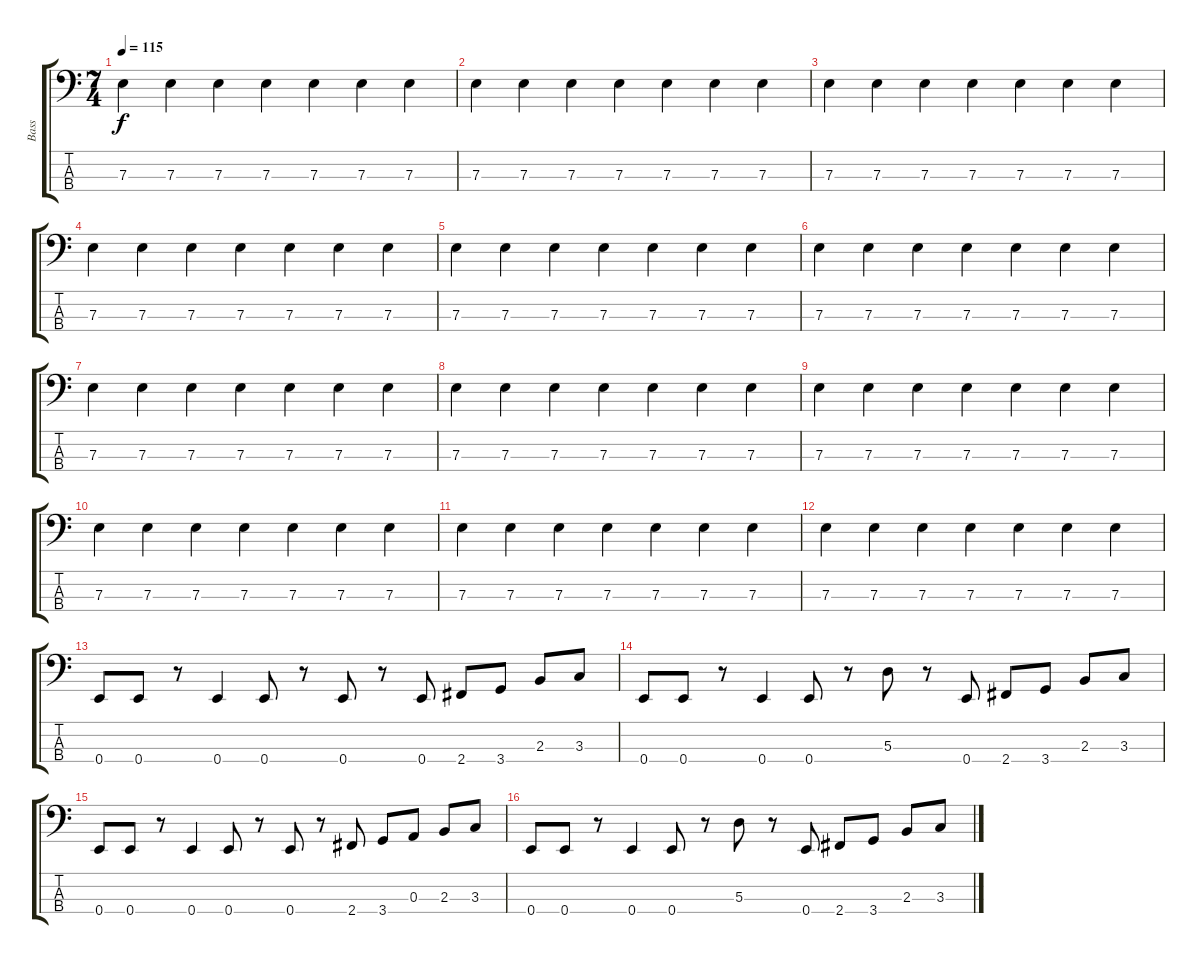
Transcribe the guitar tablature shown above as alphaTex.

\track ("Bass" "Bass") {instrument electricbassfinger}
\staff {score tabs}
\tuning (G2 D2 A1 E1) {hide}
\ts (7 4)
\tempo 115
\clef f4
\ks c
7.3.4{dy f instrument electricbassfinger} 7.3.4 7.3.4 7.3.4 7.3.4 7.3.4 7.3.4 |
7.3.4 7.3.4 7.3.4 7.3.4 7.3.4 7.3.4 7.3.4 |
7.3.4 7.3.4 7.3.4 7.3.4 7.3.4 7.3.4 7.3.4 |
7.3.4 7.3.4 7.3.4 7.3.4 7.3.4 7.3.4 7.3.4 |
7.3.4 7.3.4 7.3.4 7.3.4 7.3.4 7.3.4 7.3.4 |
7.3.4 7.3.4 7.3.4 7.3.4 7.3.4 7.3.4 7.3.4 |
7.3.4 7.3.4 7.3.4 7.3.4 7.3.4 7.3.4 7.3.4 |
7.3.4 7.3.4 7.3.4 7.3.4 7.3.4 7.3.4 7.3.4 |
7.3.4 7.3.4 7.3.4 7.3.4 7.3.4 7.3.4 7.3.4 |
7.3.4 7.3.4 7.3.4 7.3.4 7.3.4 7.3.4 7.3.4 |
7.3.4 7.3.4 7.3.4 7.3.4 7.3.4 7.3.4 7.3.4 |
7.3.4 7.3.4 7.3.4 7.3.4 7.3.4 7.3.4 7.3.4 |
0.4.8 0.4.8 r.8 0.4.4 0.4.8 r.8 0.4.8 r.8 0.4.8 2.4.8 3.4.8 2.3.8 3.3.8 |
0.4.8 0.4.8 r.8 0.4.4 0.4.8 r.8 5.3.8 r.8 0.4.8 2.4.8 3.4.8 2.3.8 3.3.8 |
0.4.8 0.4.8 r.8 0.4.4 0.4.8 r.8 0.4.8 r.8 2.4.8 3.4.8 0.3.8 2.3.8 3.3.8 |
0.4.8 0.4.8 r.8 0.4.4 0.4.8 r.8 5.3.8 r.8 0.4.8 2.4.8 3.4.8 2.3.8 3.3.8
